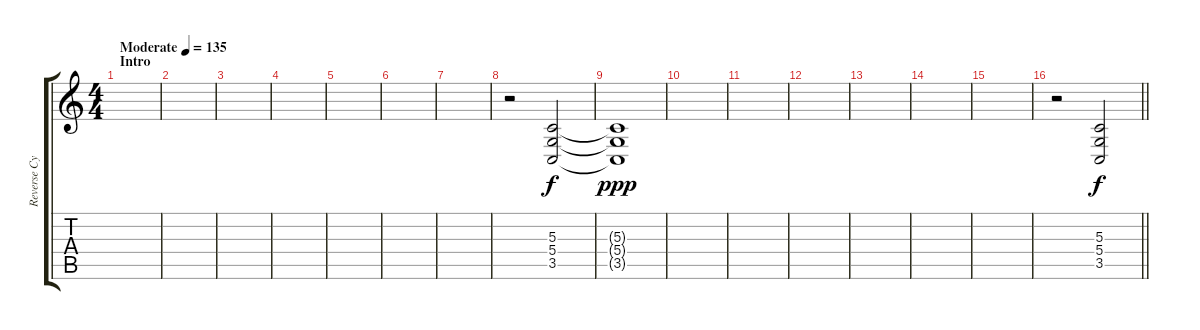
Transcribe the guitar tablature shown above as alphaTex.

\track ("Reverse Cymbal" "Reverse Cy") {instrument reversecymbal}
\staff {score tabs}
\tuning (E4 B3 G3 D3 A2 D2) {hide}
\ts (4 4)
\section ("" "Intro")
\tempo (135 "Moderate")
\clef g2
\ks c
|
|
|
|
|
|
|
r.2 (5.3 5.4 3.5).2 |
(5.3{t} 5.4{t} 3.5{t}).1{dy ppp} |
|
|
|
|
|
|
\barLineRight lightlight
r.2 (5.3 5.4 3.5).2{dy f}
